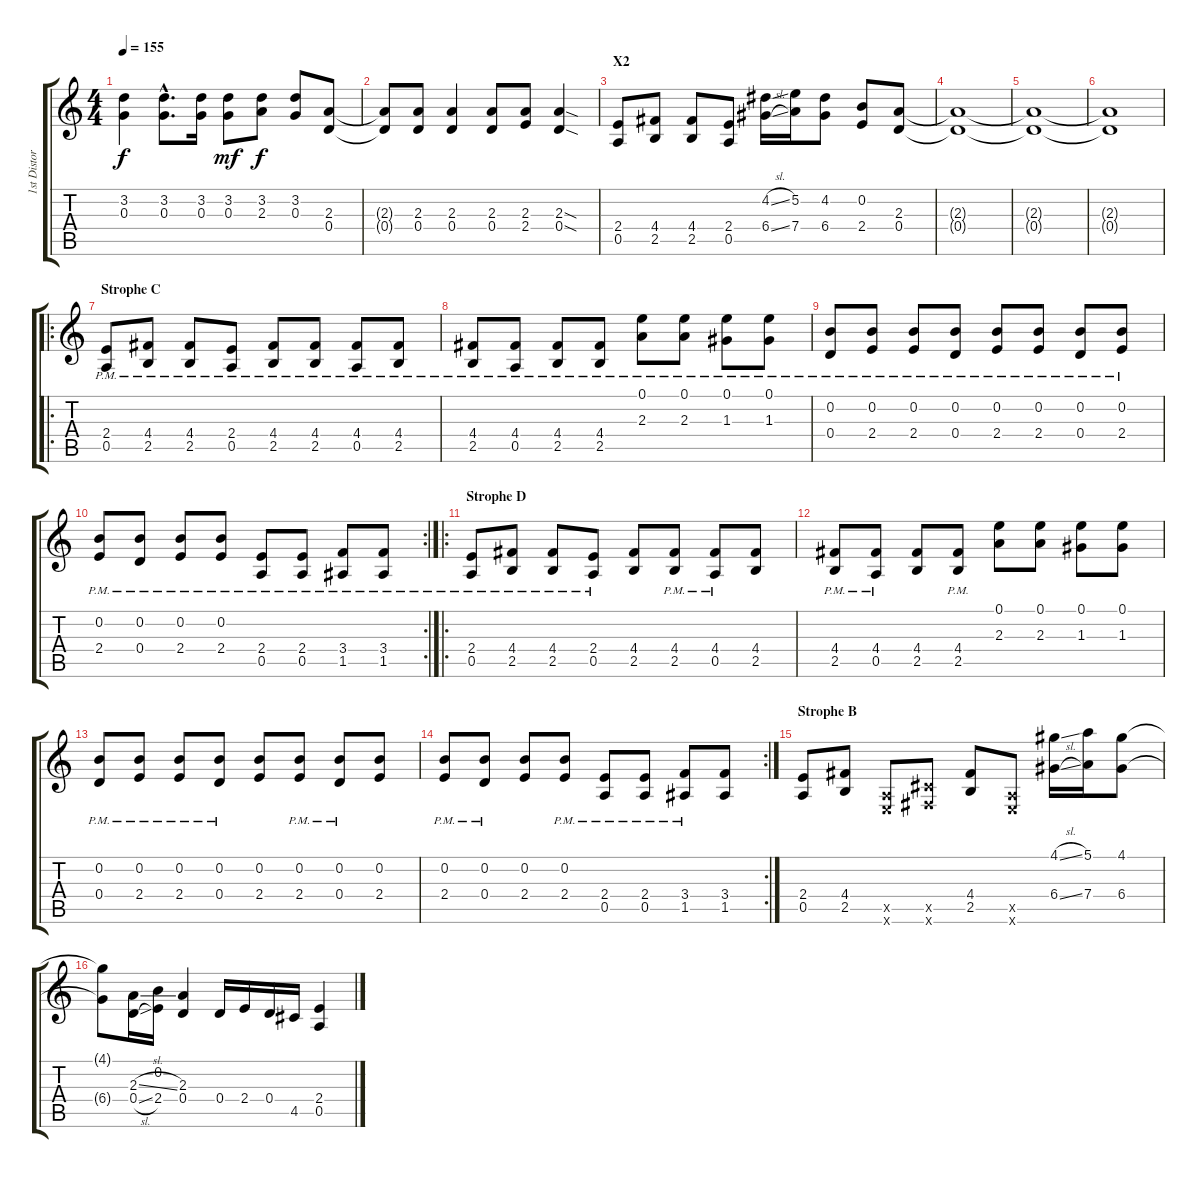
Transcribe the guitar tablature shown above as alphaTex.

\track ("1st Distortion" "1st Distor") {instrument overdrivenguitar}
\staff {score tabs}
\tuning (E4 B3 G3 D3 A2 E2) {hide}
\ts (4 4)
\tempo 155
\clef g2
\ks c
(3.2 0.3).4{dy f} (3.2{hac} 0.3{hac}).8{d} (3.2 0.3).16 (3.2 0.3).8{dy mf} (3.2 2.3).8{dy f} (3.2 0.3).8 (2.3 0.4).8 |
(2.3{t} 0.4{t}).8 (2.3 0.4).8 (2.3 0.4).4 (2.3 0.4).8 (2.3 2.4).8 (2.3{sod} 0.4{sod}).4 |
\section ("" "X2")
(2.4 0.5).8 (4.4 2.5).8 (4.4 2.5).8 (2.4 0.5).8 (4.2{sl} 6.4{sl}).16 (5.2 7.4).16 (4.2 6.4).8 (0.2 2.4).8 (2.3 0.4).8 |
(2.3{t} 0.4{t}).1 |
(2.3{t} 0.4{t}).1 |
(2.3{t} 0.4{t}).1 |
\ro
\section ("" "Strophe C")
(2.4{pm} 0.5{pm}).8 (4.4{pm} 2.5{pm}).8 (4.4{pm} 2.5{pm}).8 (2.4{pm} 0.5{pm}).8 (4.4{pm} 2.5{pm}).8 (4.4{pm} 2.5{pm}).8 (4.4{pm} 0.5{pm}).8 (4.4{pm} 2.5{pm}).8 |
(4.4{pm} 2.5{pm}).8 (4.4{pm} 0.5{pm}).8 (4.4{pm} 2.5{pm}).8 (4.4{pm} 2.5{pm}).8 (0.1{pm} 2.3{pm}).8 (0.1{pm} 2.3{pm}).8 (0.1{pm} 1.3{pm}).8 (0.1{pm} 1.3{pm}).8 |
(0.2{pm} 0.4{pm}).8 (0.2{pm} 2.4{pm}).8 (0.2{pm} 2.4{pm}).8 (0.2{pm} 0.4{pm}).8 (0.2{pm} 2.4{pm}).8 (0.2{pm} 2.4{pm}).8 (0.2{pm} 0.4{pm}).8 (0.2{pm} 2.4{pm}).8 |
\rc 2
(0.2{pm} 2.4{pm}).8 (0.2{pm} 0.4{pm}).8 (0.2{pm} 2.4{pm}).8 (0.2{pm} 2.4{pm}).8 (2.4{pm} 0.5{pm}).8 (2.4{pm} 0.5{pm}).8 (3.4{pm} 1.5{pm}).8 (3.4{pm} 1.5{pm}).8 |
\ro
\section ("" "Strophe D")
(2.4{pm} 0.5{pm}).8 (4.4{pm} 2.5{pm}).8 (4.4{pm} 2.5{pm}).8 (2.4{pm} 0.5{pm}).8 (4.4 2.5).8 (4.4{pm} 2.5{pm}).8 (4.4{pm} 0.5{pm}).8 (4.4 2.5).8 |
(4.4{pm} 2.5{pm}).8 (4.4{pm} 0.5{pm}).8 (4.4 2.5).8 (4.4{pm} 2.5{pm}).8 (0.1 2.3).8 (0.1 2.3).8 (0.1 1.3).8 (0.1 1.3).8 |
(0.2{pm} 0.4{pm}).8 (0.2{pm} 2.4{pm}).8 (0.2{pm} 2.4{pm}).8 (0.2{pm} 0.4{pm}).8 (0.2 2.4).8 (0.2{pm} 2.4{pm}).8 (0.2{pm} 0.4{pm}).8 (0.2 2.4).8 |
\rc 2
(0.2{pm} 2.4{pm}).8 (0.2{pm} 0.4{pm}).8 (0.2 2.4).8 (0.2{pm} 2.4{pm}).8 (2.4{pm} 0.5{pm}).8 (2.4{pm} 0.5{pm}).8 (3.4{pm} 1.5{pm}).8 (3.4 1.5).8 |
\section ("" "Strophe B")
(2.4 0.5).8 (4.4 2.5).8 (0.5{x} 0.6{x}).8 (4.5{x} 2.6{x}).8 (4.4 2.5).8 (0.5{x} 0.6{x}).8 (4.1{sl} 6.4{sl}).16 (5.1 7.4).16 (4.1 6.4).8 |
(4.1{t} 6.4{t}).8 (2.3{sl} 0.4{sl}).16 (0.2 2.4).16 (2.3 0.4).4 0.4.16 2.4.16 0.4.16 4.5.16 (2.4 0.5).4
